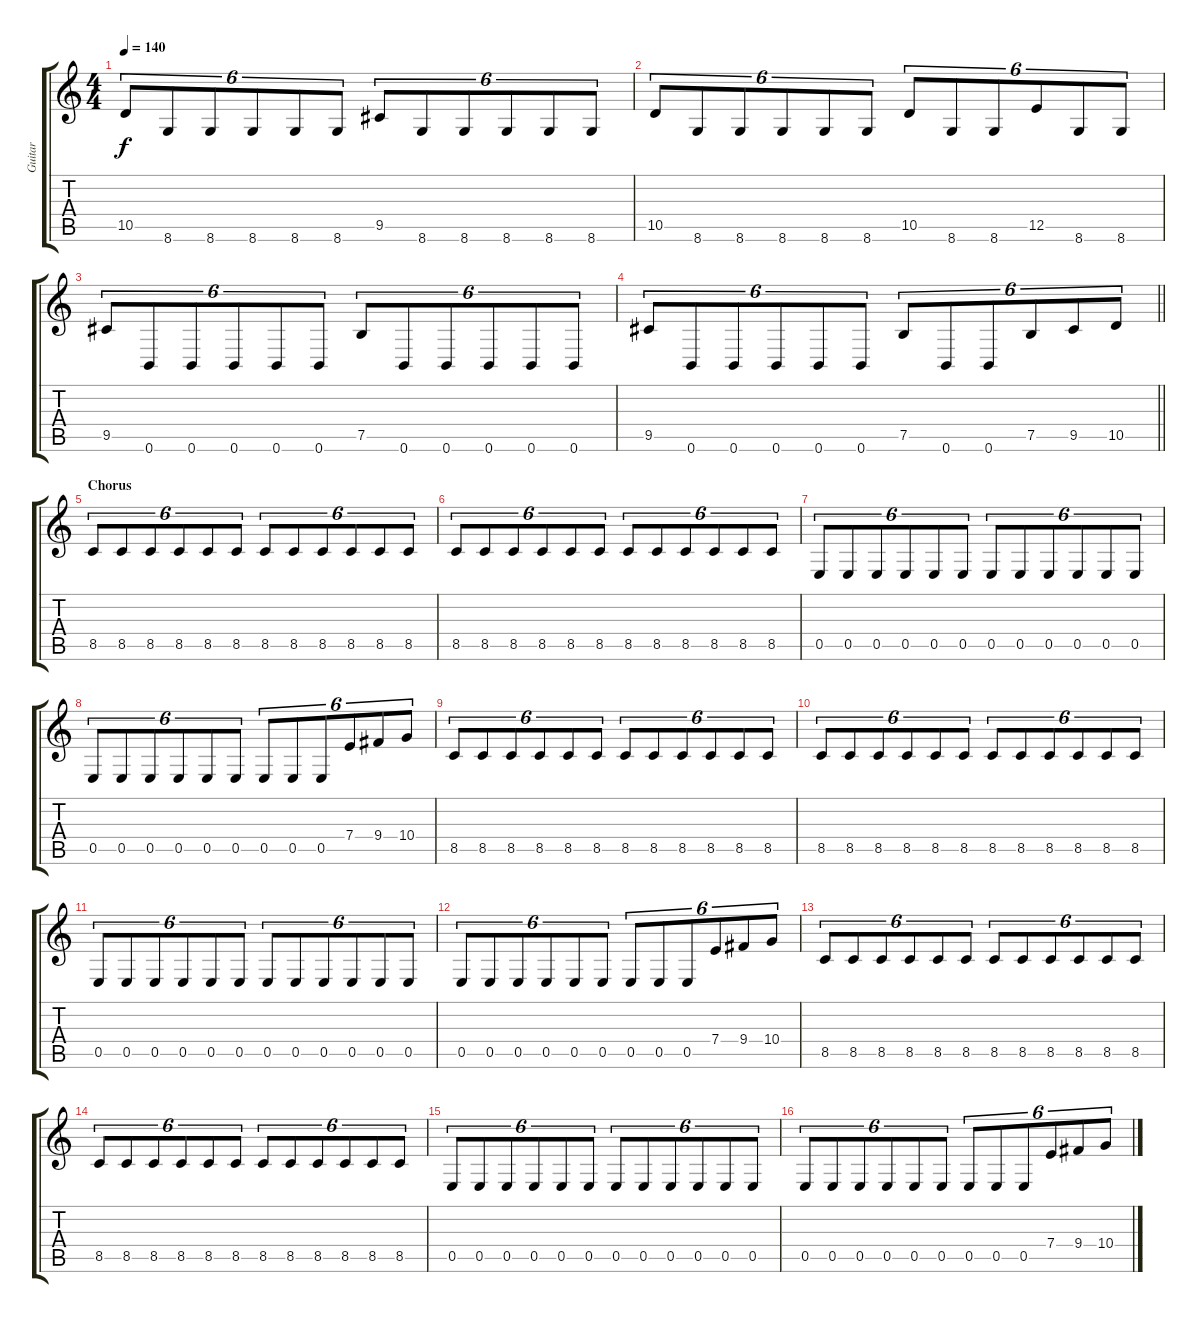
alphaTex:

\track ("Guitar" "Guitar") {instrument distortionguitar}
\staff {score tabs}
\tuning (B3 Gb3 D3 A2 E2 B1) {hide}
\ts (4 4)
\tempo 140
\clef g2
\ks c
10.5.8{tu (6 4) dy f} 8.6.8{tu (6 4)} 8.6.8{tu (6 4)} 8.6.8{tu (6 4)} 8.6.8{tu (6 4)} 8.6.8{tu (6 4)} 9.5.8{tu (6 4)} 8.6.8{tu (6 4)} 8.6.8{tu (6 4)} 8.6.8{tu (6 4)} 8.6.8{tu (6 4)} 8.6.8{tu (6 4)} |
10.5.8{tu (6 4)} 8.6.8{tu (6 4)} 8.6.8{tu (6 4)} 8.6.8{tu (6 4)} 8.6.8{tu (6 4)} 8.6.8{tu (6 4)} 10.5.8{tu (6 4)} 8.6.8{tu (6 4)} 8.6.8{tu (6 4)} 12.5.8{tu (6 4)} 8.6.8{tu (6 4)} 8.6.8{tu (6 4)} |
9.5.8{tu (6 4)} 0.6.8{tu (6 4)} 0.6.8{tu (6 4)} 0.6.8{tu (6 4)} 0.6.8{tu (6 4)} 0.6.8{tu (6 4)} 7.5.8{tu (6 4)} 0.6.8{tu (6 4)} 0.6.8{tu (6 4)} 0.6.8{tu (6 4)} 0.6.8{tu (6 4)} 0.6.8{tu (6 4)} |
\barLineRight lightlight
9.5.8{tu (6 4)} 0.6.8{tu (6 4)} 0.6.8{tu (6 4)} 0.6.8{tu (6 4)} 0.6.8{tu (6 4)} 0.6.8{tu (6 4)} 7.5.8{tu (6 4)} 0.6.8{tu (6 4)} 0.6.8{tu (6 4)} 7.5.8{tu (6 4)} 9.5.8{tu (6 4)} 10.5.8{tu (6 4)} |
\section ("" "Chorus")
8.5.8{tu (6 4)} 8.5.8{tu (6 4)} 8.5.8{tu (6 4)} 8.5.8{tu (6 4)} 8.5.8{tu (6 4)} 8.5.8{tu (6 4)} 8.5.8{tu (6 4)} 8.5.8{tu (6 4)} 8.5.8{tu (6 4)} 8.5.8{tu (6 4)} 8.5.8{tu (6 4)} 8.5.8{tu (6 4)} |
8.5.8{tu (6 4)} 8.5.8{tu (6 4)} 8.5.8{tu (6 4)} 8.5.8{tu (6 4)} 8.5.8{tu (6 4)} 8.5.8{tu (6 4)} 8.5.8{tu (6 4)} 8.5.8{tu (6 4)} 8.5.8{tu (6 4)} 8.5.8{tu (6 4)} 8.5.8{tu (6 4)} 8.5.8{tu (6 4)} |
0.5.8{tu (6 4)} 0.5.8{tu (6 4)} 0.5.8{tu (6 4)} 0.5.8{tu (6 4)} 0.5.8{tu (6 4)} 0.5.8{tu (6 4)} 0.5.8{tu (6 4)} 0.5.8{tu (6 4)} 0.5.8{tu (6 4)} 0.5.8{tu (6 4)} 0.5.8{tu (6 4)} 0.5.8{tu (6 4)} |
0.5.8{tu (6 4)} 0.5.8{tu (6 4)} 0.5.8{tu (6 4)} 0.5.8{tu (6 4)} 0.5.8{tu (6 4)} 0.5.8{tu (6 4)} 0.5.8{tu (6 4)} 0.5.8{tu (6 4)} 0.5.8{tu (6 4)} 7.4.8{tu (6 4)} 9.4.8{tu (6 4)} 10.4.8{tu (6 4)} |
8.5.8{tu (6 4)} 8.5.8{tu (6 4)} 8.5.8{tu (6 4)} 8.5.8{tu (6 4)} 8.5.8{tu (6 4)} 8.5.8{tu (6 4)} 8.5.8{tu (6 4)} 8.5.8{tu (6 4)} 8.5.8{tu (6 4)} 8.5.8{tu (6 4)} 8.5.8{tu (6 4)} 8.5.8{tu (6 4)} |
8.5.8{tu (6 4)} 8.5.8{tu (6 4)} 8.5.8{tu (6 4)} 8.5.8{tu (6 4)} 8.5.8{tu (6 4)} 8.5.8{tu (6 4)} 8.5.8{tu (6 4)} 8.5.8{tu (6 4)} 8.5.8{tu (6 4)} 8.5.8{tu (6 4)} 8.5.8{tu (6 4)} 8.5.8{tu (6 4)} |
0.5.8{tu (6 4)} 0.5.8{tu (6 4)} 0.5.8{tu (6 4)} 0.5.8{tu (6 4)} 0.5.8{tu (6 4)} 0.5.8{tu (6 4)} 0.5.8{tu (6 4)} 0.5.8{tu (6 4)} 0.5.8{tu (6 4)} 0.5.8{tu (6 4)} 0.5.8{tu (6 4)} 0.5.8{tu (6 4)} |
0.5.8{tu (6 4)} 0.5.8{tu (6 4)} 0.5.8{tu (6 4)} 0.5.8{tu (6 4)} 0.5.8{tu (6 4)} 0.5.8{tu (6 4)} 0.5.8{tu (6 4)} 0.5.8{tu (6 4)} 0.5.8{tu (6 4)} 7.4.8{tu (6 4)} 9.4.8{tu (6 4)} 10.4.8{tu (6 4)} |
8.5.8{tu (6 4)} 8.5.8{tu (6 4)} 8.5.8{tu (6 4)} 8.5.8{tu (6 4)} 8.5.8{tu (6 4)} 8.5.8{tu (6 4)} 8.5.8{tu (6 4)} 8.5.8{tu (6 4)} 8.5.8{tu (6 4)} 8.5.8{tu (6 4)} 8.5.8{tu (6 4)} 8.5.8{tu (6 4)} |
8.5.8{tu (6 4)} 8.5.8{tu (6 4)} 8.5.8{tu (6 4)} 8.5.8{tu (6 4)} 8.5.8{tu (6 4)} 8.5.8{tu (6 4)} 8.5.8{tu (6 4)} 8.5.8{tu (6 4)} 8.5.8{tu (6 4)} 8.5.8{tu (6 4)} 8.5.8{tu (6 4)} 8.5.8{tu (6 4)} |
0.5.8{tu (6 4)} 0.5.8{tu (6 4)} 0.5.8{tu (6 4)} 0.5.8{tu (6 4)} 0.5.8{tu (6 4)} 0.5.8{tu (6 4)} 0.5.8{tu (6 4)} 0.5.8{tu (6 4)} 0.5.8{tu (6 4)} 0.5.8{tu (6 4)} 0.5.8{tu (6 4)} 0.5.8{tu (6 4)} |
0.5.8{tu (6 4)} 0.5.8{tu (6 4)} 0.5.8{tu (6 4)} 0.5.8{tu (6 4)} 0.5.8{tu (6 4)} 0.5.8{tu (6 4)} 0.5.8{tu (6 4)} 0.5.8{tu (6 4)} 0.5.8{tu (6 4)} 7.4.8{tu (6 4)} 9.4.8{tu (6 4)} 10.4.8{tu (6 4)}
